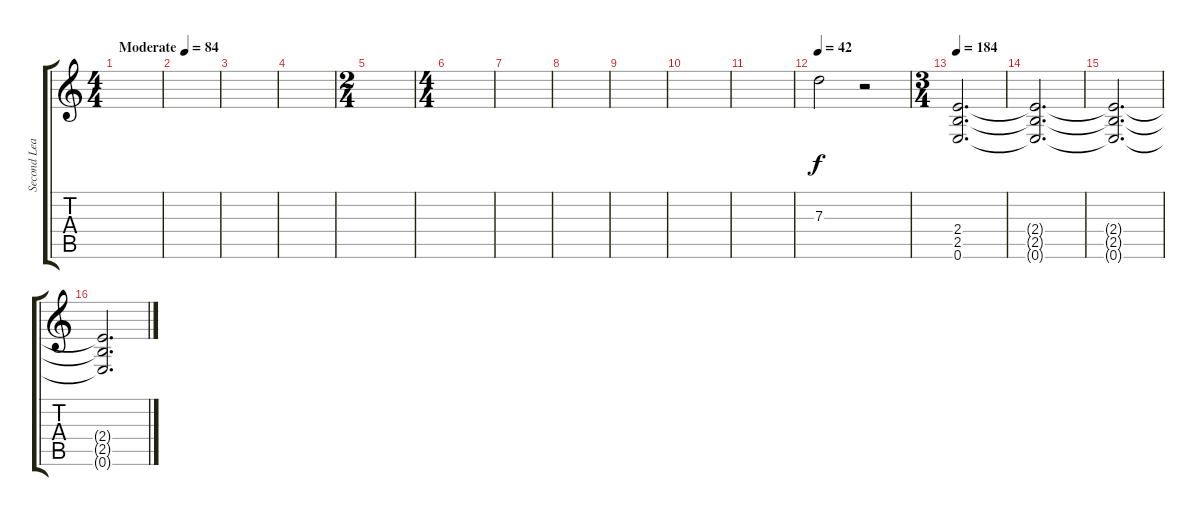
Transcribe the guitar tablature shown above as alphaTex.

\track ("Second Lead Guitar" "Second Lea") {instrument overdrivenguitar}
\staff {score tabs}
\tuning (E4 B3 G3 D3 A2 E2) {hide}
\ts (4 4)
\tempo (84 "Moderate")
\clef g2
\ks c
|
|
|
|
\ts (2 4)
|
\ts (4 4)
|
|
|
|
|
|
\tempo 42
7.3.2 r.2 |
\ts (3 4)
\tempo 184
(2.4 2.5 0.6).2{d} |
(2.4{t} 2.5{t} 0.6{t}).2{d} |
(2.4{t} 2.5{t} 0.6{t}).2{d} |
(2.4{t} 2.5{t} 0.6{t}).2{d}
